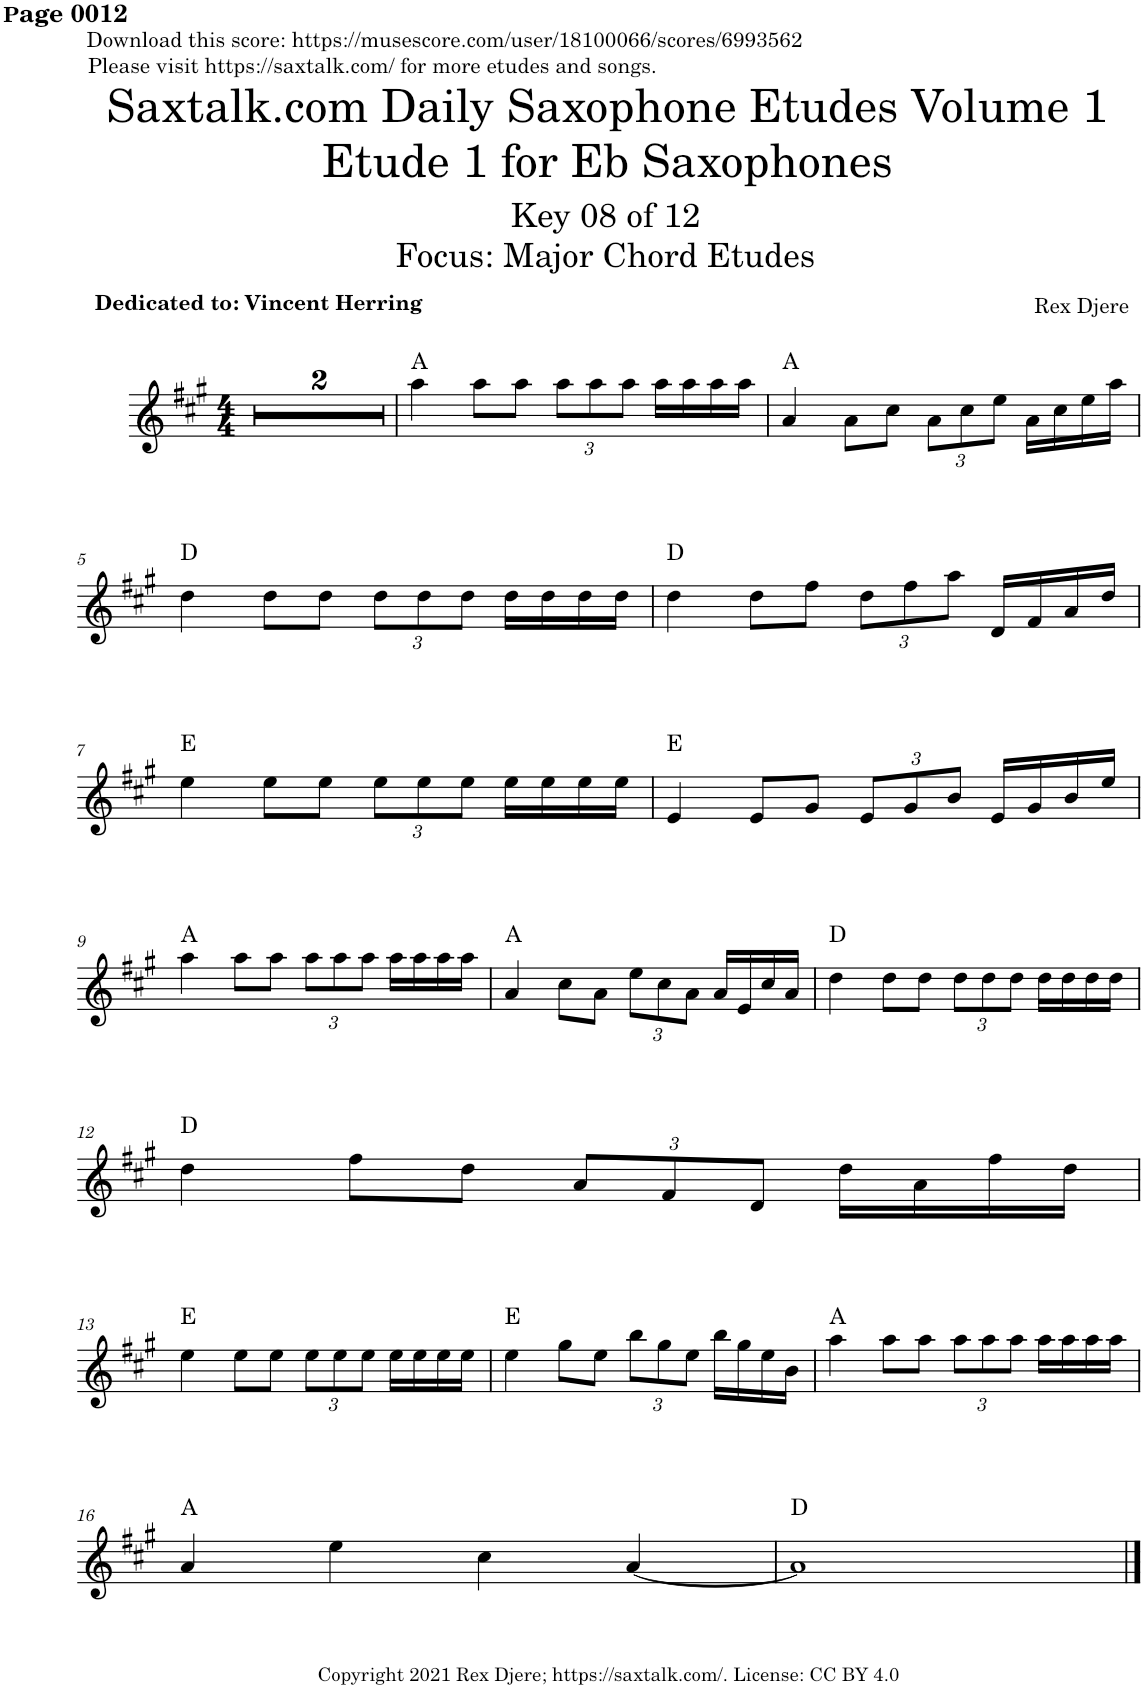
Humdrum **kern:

**kern	**harte
*part1	*part1
*staff1	*
*I"Alto Saxophone	*
*I'A. Sax.	*
*clefG2	*
*Trd5c9	*
*k[f#c#g#]	*
*M4/4	*
=1	=1
1r	.
=2	=2
1r	.
=3	=3
4aa\	A:maj
8aa\L	.
8aa\J	.
*Xbrackettup	*
12aa\L	.
12aa\	.
12aa\J	.
16aa\LL	.
16aa\	.
16aa\	.
16aa\JJ	.
=4	=4
4a/	A:maj
8a\L	.
8cc#\J	.
12a\L	.
12cc#\	.
12ee\J	.
16a\LL	.
16cc#\	.
16ee\	.
16aa\JJ	.
!!LO:LB:g=z
=5	=5
4dd\	D:maj
8dd\L	.
8dd\J	.
12dd\L	.
12dd\	.
12dd\J	.
16dd\LL	.
16dd\	.
16dd\	.
16dd\JJ	.
=6	=6
4dd\	D:maj
8dd\L	.
8ff#\J	.
12dd\L	.
12ff#\	.
12aa\J	.
16d/LL	.
16f#/	.
16a/	.
16dd/JJ	.
!!LO:LB:g=z
=7	=7
4ee\	E:maj
8ee\L	.
8ee\J	.
12ee\L	.
12ee\	.
12ee\J	.
16ee\LL	.
16ee\	.
16ee\	.
16ee\JJ	.
=8	=8
4e/	E:maj
8e/L	.
8g#/J	.
12e/L	.
12g#/	.
12b/J	.
16e/LL	.
16g#/	.
16b/	.
16ee/JJ	.
!!LO:LB:g=z
=9	=9
4aa\	A:maj
8aa\L	.
8aa\J	.
12aa\L	.
12aa\	.
12aa\J	.
16aa\LL	.
16aa\	.
16aa\	.
16aa\JJ	.
=10	=10
4a/	A:maj
8cc#\L	.
8a\J	.
12ee\L	.
12cc#\	.
12a\J	.
16a/LL	.
16e/	.
16cc#/	.
16a/JJ	.
=11	=11
4dd\	D:maj
8dd\L	.
8dd\J	.
12dd\L	.
12dd\	.
12dd\J	.
16dd\LL	.
16dd\	.
16dd\	.
16dd\JJ	.
!!LO:LB:g=z
=12	=12
4dd\	D:maj
8ff#\L	.
8dd\J	.
12a/L	.
12f#/	.
12d/J	.
16dd\LL	.
16a\	.
16ff#\	.
16dd\JJ	.
!!LO:LB:g=z
=13	=13
4ee\	E:maj
8ee\L	.
8ee\J	.
12ee\L	.
12ee\	.
12ee\J	.
16ee\LL	.
16ee\	.
16ee\	.
16ee\JJ	.
=14	=14
4ee\	E:maj
8gg#\L	.
8ee\J	.
12bb\L	.
12gg#\	.
12ee\J	.
16bb\LL	.
16gg#\	.
16ee\	.
16b\JJ	.
=15	=15
4aa\	A:maj
8aa\L	.
8aa\J	.
12aa\L	.
12aa\	.
12aa\J	.
16aa\LL	.
16aa\	.
16aa\	.
16aa\JJ	.
!!LO:LB:g=z
=16	=16
4a/	A:maj
4ee\	.
4cc#\	.
[4a/	.
=	=
*-	*-
